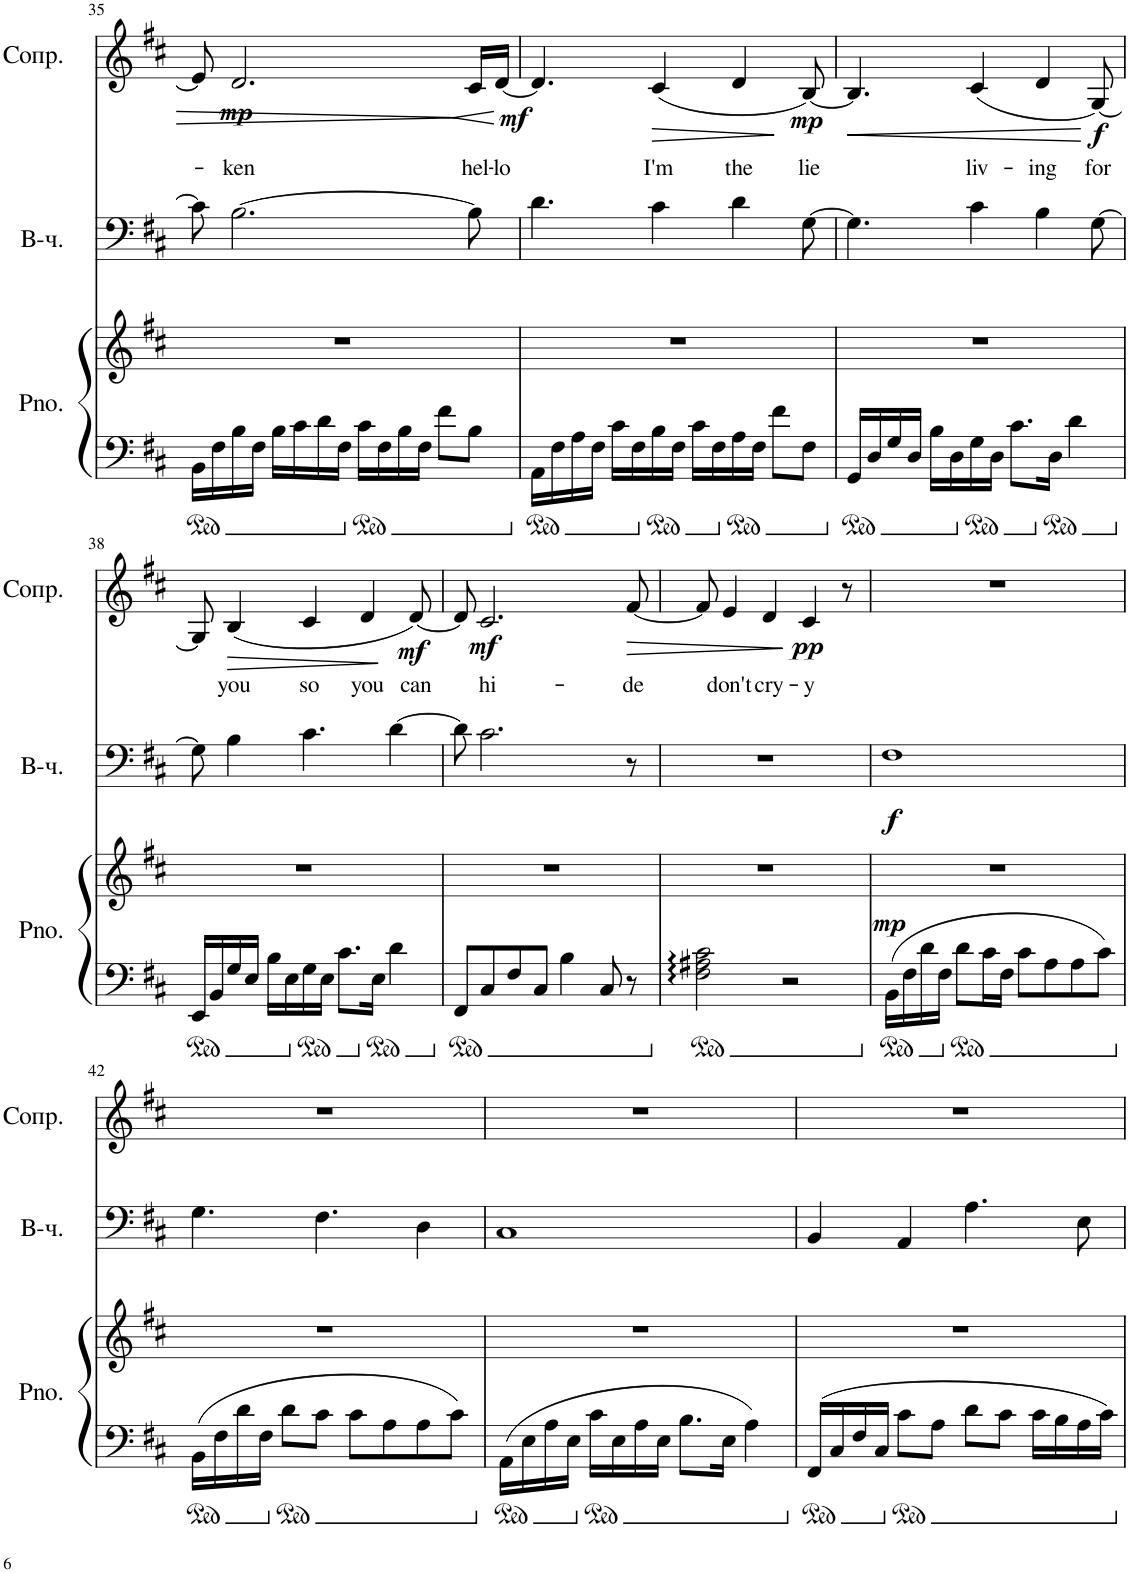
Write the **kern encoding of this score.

**kern	**kern	**dynam	**kern	**dynam	**kern	**text	**dynam
*part3	*part3	*part3	*part2	*part2	*part1	*part1	*part1
*staff4	*staff3	*staff3/4	*staff2	*staff2	*staff1	*staff1	*staff1
*I"Piano	*	*	*I"Виолончель	*	*I"Сопрано	*	*
*I'Pno.	*	*	*	*	*	*	*
!!LO:PB:g=z
*clefF4	*clefG2	*	*clefF4	*	*clefG2	*	*
*k[f#c#]	*k[f#c#]	*	*k[f#c#]	*	*k[f#c#]	*	*
*M4/4	*M4/4	*	*M4/4	*	*M4/4	*	*
=35	=35	=35	=35	=35	=35	=35	=35
16BB\LL	1r	.	8c#\]	.	8e/]	.	.
16F#\	.	.	.	.	.	.	.
!	!	!	!	!	!	!LO:LY:b	!LO:DY:b
16B\	.	.	[2.B\	.	2.d/	-ken	mp
16F#\JJ	.	.	.	.	.	.	.
16B\LL	.	.	.	.	.	.	.
16c#\	.	.	.	.	.	.	.
16d\	.	.	.	.	.	.	.
16F#\JJ	.	.	.	.	.	.	.
16c#\LL	.	.	.	.	.	.	.
16F#\	.	.	.	.	.	.	.
16B\	.	.	.	.	.	.	.
16F#\JJ	.	.	.	.	.	.	.
8f#\L	.	.	.	.	.	.	.
!	!	!	!	!	!	!LO:LY:b	!LO:HP:b
8B\J	.	.	8B\]	.	16c#/LL	hel-	<
!	!	!	!	!	!	!LO:LY:b	!LO:DY:b
.	.	.	.	.	[16d/JJ	-lo	mf
.	.	.	.	.	.	.	[
=36	=36	=36	=36	=36	=36	=36	=36
16AA\LL	1r	.	4.d\	.	4.d/]	.	.
16F#\	.	.	.	.	.	.	.
16A\	.	.	.	.	.	.	.
16F#\JJ	.	.	.	.	.	.	.
16c#\LL	.	.	.	.	.	.	.
16F#\	.	.	.	.	.	.	.
!	!	!	!	!	!	!LO:LY:b	!LO:HP:b
16B\	.	.	4c#\	.	(4c#/	I'm	>
16F#\JJ	.	.	.	.	.	.	.
16c#\LL	.	.	.	.	.	.	.
16F#\	.	.	.	.	.	.	.
!	!	!	!	!	!	!LO:LY:b	!
16A\	.	.	4d\	.	4d/	the	.
16F#\JJ	.	.	.	.	.	.	.
8f#\L	.	.	.	.	.	.	.
!	!	!	!	!	!	!LO:LY:b	!LO:DY:b
8F#\J	.	.	[8G\	.	[8B/)	lie	mp
.	.	.	.	.	.	.	]
=37	=37	=37	=37	=37	=37	=37	=37
!	!	!	!	!	!	!	!LO:HP:b
16GG/LL	1r	.	4.G\]	.	4.B/]	.	<
16D/	.	.	.	.	.	.	.
16G/	.	.	.	.	.	.	.
16D/JJ	.	.	.	.	.	.	.
16B\LL	.	.	.	.	.	.	.
16D\	.	.	.	.	.	.	.
!	!	!	!	!	!	!LO:LY:b	!
16G\	.	.	4c#\	.	(4c#/	liv-	.
16D\JJ	.	.	.	.	.	.	.
8.c#\L	.	.	.	.	.	.	.
!	!	!	!	!	!	!LO:LY:b	!
.	.	.	4B\	.	4d/	-ing	.
16D\Jk	.	.	.	.	.	.	.
4d\	.	.	.	.	.	.	.
!	!	!	!	!	!	!LO:LY:b	!LO:DY:b
.	.	.	[8G\	.	[8G/)	for	f
.	.	.	.	.	.	.	[
!!LO:LB:g=z
=38	=38	=38	=38	=38	=38	=38	=38
16EE/LL	1r	.	8G\]	.	8G/]	.	.
16BB/	.	.	.	.	.	.	.
!	!	!	!	!	!	!LO:LY:b	!LO:HP:b
16G/	.	.	4B\	.	(4B/	you	>
16E/JJ	.	.	.	.	.	.	.
16B\LL	.	.	.	.	.	.	.
16E\	.	.	.	.	.	.	.
!	!	!	!	!	!	!LO:LY:b	!
16G\	.	.	4.c#\	.	4c#/	so	.
16E\JJ	.	.	.	.	.	.	.
8.c#\L	.	.	.	.	.	.	.
!	!	!	!	!	!	!LO:LY:b	!
.	.	.	.	.	4d/	you	.
16E\Jk	.	.	.	.	.	.	.
4d\	.	.	[4d\	.	.	.	.
!	!	!	!	!	!	!LO:LY:b	!LO:DY:b
.	.	.	.	.	[8d/)	can	mf
.	.	.	.	.	.	.	]
=39	=39	=39	=39	=39	=39	=39	=39
8FF#/L	1r	.	8d\]	.	8d/]	.	.
!	!	!	!	!	!	!LO:LY:b	!LO:DY:b
8C#/	.	.	2.c#\	.	2.c#/	hi-	mf
8F#/	.	.	.	.	.	.	.
8C#/J	.	.	.	.	.	.	.
4B\	.	.	.	.	.	.	.
8C#/	.	.	.	.	.	.	.
!	!	!	!	!	!	!LO:LY:b	!LO:HP:b
8r	.	.	8r	.	[8f#/	-de	>
=40	=40	=40	=40	=40	=40	=40	=40
2F#\ 2A#X\ 2c#\	1r	.	1r	.	8f#/]	.	.
!	!	!	!	!	!	!LO:LY:b	!
.	.	.	.	.	4e/	don't	.
!	!	!	!	!	!	!LO:LY:b	!
.	.	.	.	.	4d/	cry-	.
2r	.	.	.	.	.	.	.
!	!	!	!	!	!	!LO:LY:b	!LO:DY:b
.	.	.	.	.	4c#/	-y	pp
.	.	.	.	.	8r	.	]
=41	=41	=41	=41	=41	=41	=41	=41
!	!	!LO:DY:a=2	!	!LO:DY:b	!	!	!
16BB\LL	1r	mp	1F#	f	1r	.	.
16F#\	.	.	.	.	.	.	.
16d\	.	.	.	.	.	.	.
16F#\JJ	.	.	.	.	.	.	.
8d\L	.	.	.	.	.	.	.
16c#\L	.	.	.	.	.	.	.
16F#\JJ	.	.	.	.	.	.	.
8c#\L	.	.	.	.	.	.	.
8A\	.	.	.	.	.	.	.
8A\	.	.	.	.	.	.	.
8c#\J	.	.	.	.	.	.	.
!!LO:LB:g=z
=42	=42	=42	=42	=42	=42	=42	=42
16BB\LL	1r	.	4.G\	.	1r	.	.
16F#\	.	.	.	.	.	.	.
16d\	.	.	.	.	.	.	.
16F#\JJ	.	.	.	.	.	.	.
8d\L	.	.	.	.	.	.	.
8c#\J	.	.	4.F#\	.	.	.	.
8c#\L	.	.	.	.	.	.	.
8A\	.	.	.	.	.	.	.
8A\	.	.	4D\	.	.	.	.
8c#\J	.	.	.	.	.	.	.
=43	=43	=43	=43	=43	=43	=43	=43
16AA\LL	1r	.	1C#	.	1r	.	.
16E\	.	.	.	.	.	.	.
16A\	.	.	.	.	.	.	.
16E\JJ	.	.	.	.	.	.	.
16c#\LL	.	.	.	.	.	.	.
16E\	.	.	.	.	.	.	.
16A\	.	.	.	.	.	.	.
16E\JJ	.	.	.	.	.	.	.
8.B\L	.	.	.	.	.	.	.
16E\Jk	.	.	.	.	.	.	.
4A\	.	.	.	.	.	.	.
=44	=44	=44	=44	=44	=44	=44	=44
16FF#/LL	1r	.	4BB/	.	1r	.	.
16C#/	.	.	.	.	.	.	.
16F#/	.	.	.	.	.	.	.
16C#/JJ	.	.	.	.	.	.	.
8c#\L	.	.	4AA/	.	.	.	.
8A\J	.	.	.	.	.	.	.
8d\L	.	.	4.A\	.	.	.	.
8c#\J	.	.	.	.	.	.	.
16c#\LL	.	.	.	.	.	.	.
16B\	.	.	.	.	.	.	.
16A\	.	.	8E\	.	.	.	.
16c#\JJ	.	.	.	.	.	.	.
=	=	=	=	=	=	=	=
*-	*-	*-	*-	*-	*-	*-	*-
